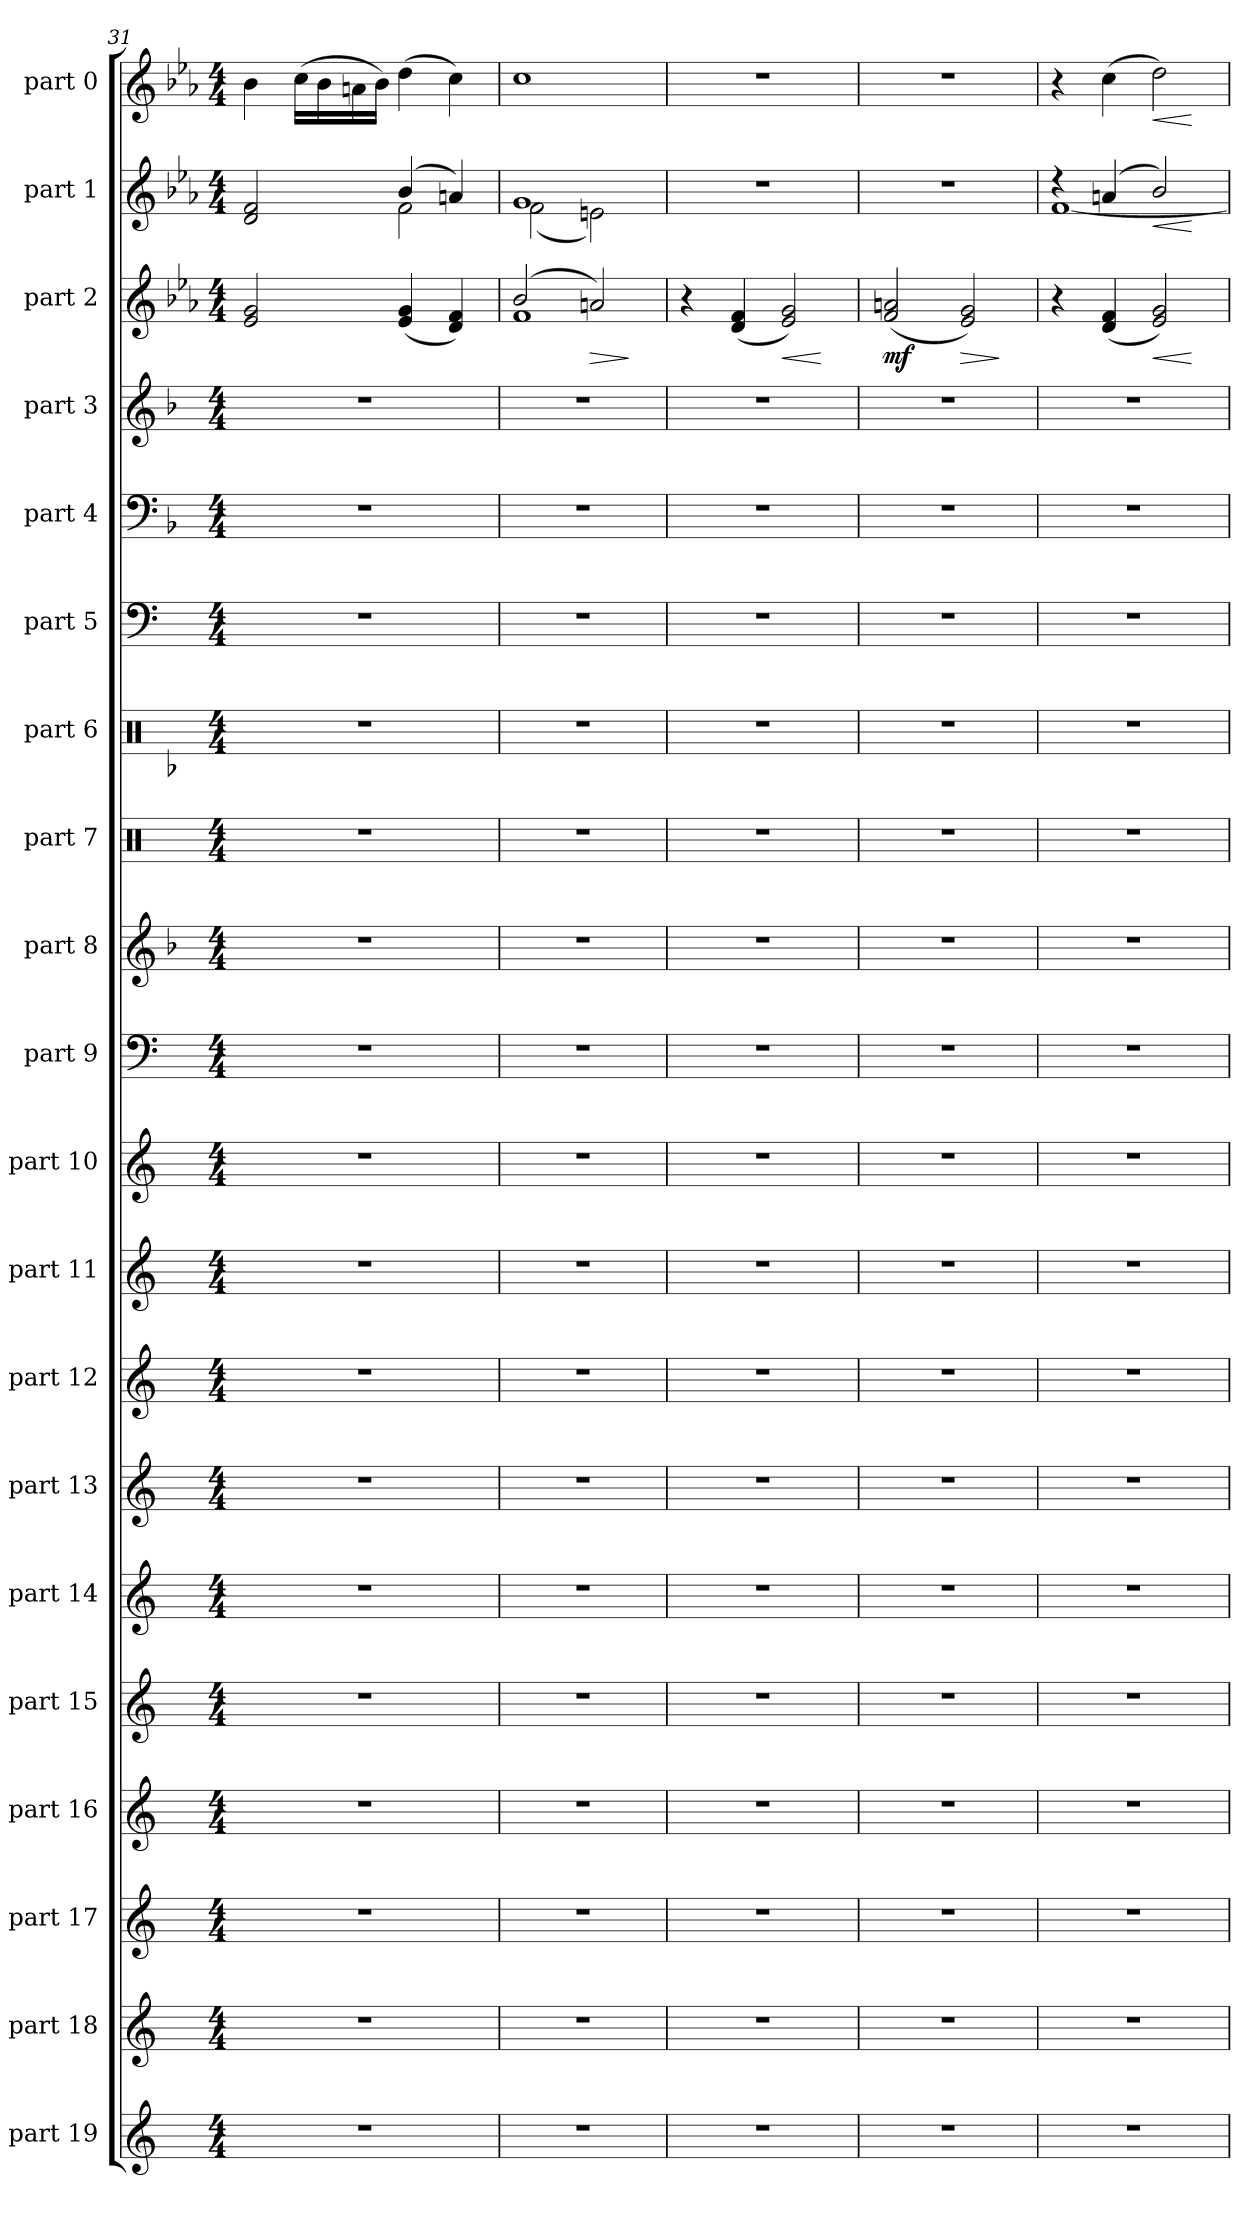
**kern	**kern	**kern	**kern	**kern	**kern	**kern	**kern	**kern	**kern	**kern	**kern	**kern	**kern	**kern	**kern	**kern	**kern	**dynam	**kern	**dynam	**kern	**dynam
*part20	*part19	*part18	*part17	*part16	*part15	*part14	*part13	*part12	*part11	*part10	*part9	*part8	*part7	*part6	*part5	*part4	*part3	*part3	*part2	*part2	*part1	*part1
*staff20	*staff19	*staff18	*staff17	*staff16	*staff15	*staff14	*staff13	*staff12	*staff11	*staff10	*staff9	*staff8	*staff7	*staff6	*staff5	*staff4	*staff3	*staff3	*staff2	*staff2	*staff1	*staff1
*I"part 19	*I"part 18	*I"part 17	*I"part 16	*I"part 15	*I"part 14	*I"part 13	*I"part 12	*I"part 11	*I"part 10	*I"part 9	*I"part 8	*I"part 7	*I"part 6	*I"part 5	*I"part 4	*I"part 3	*I"part 2	*	*I"part 1	*	*I"part 0	*
!!LO:PB:g=z
*clefG2	*clefG2	*clefG2	*clefG2	*clefG2	*clefG2	*clefG2	*clefG2	*clefG2	*clefG2	*clefF4	*clefG2	*clefX	*clefX	*clefF4	*clefF4	*clefG2	*clefG2	*	*clefG2	*	*clefG2	*
*	*	*ITrd-2c-3	*ITrd-2c-3	*	*	*	*ITrd-3c-5	*ITrd1c2	*ITrd1c2	*ITrd-2c-3	*ITrd1c2	*ITrd-2c-3	*ITrd1c2	*ITrd-2c-3	*ITrd1c2	*ITrd1c2	*	*	*	*	*	*
*k[]	*k[]	*k[b-e-a-]	*k[b-e-a-]	*k[]	*k[]	*k[]	*k[b-]	*k[b-e-]	*k[b-e-]	*k[b-e-a-]	*k[b-e-a-]	*k[b-e-a-]	*k[b-e-a-]	*k[b-e-a-]	*k[b-e-a-]	*k[b-e-a-]	*k[b-e-a-]	*	*k[b-e-a-]	*	*k[b-e-a-]	*
*M4/4	*M4/4	*M4/4	*M4/4	*M4/4	*M4/4	*M4/4	*M4/4	*M4/4	*M4/4	*M4/4	*M4/4	*M4/4	*M4/4	*M4/4	*M4/4	*M4/4	*M4/4	*	*M4/4	*	*M4/4	*
=31	=31	=31	=31	=31	=31	=31	=31	=31	=31	=31	=31	=31	=31	=31	=31	=31	=31	=31	=31	=31	=31	=31
*	*	*	*	*	*	*	*	*	*	*	*	*	*	*	*	*	*	*	*^	*	*	*
1r	1r	1r	1r	1r	1r	1r	1r	1r	1r	1r	1r	1r	1r	1r	1r	1r	2e-/ 2g/	.	2d/ 2f/	2ryy	.	4b-\	.
.	.	.	.	.	.	.	.	.	.	.	.	.	.	.	.	.	.	.	.	.	.	(>16cc\LL	.
.	.	.	.	.	.	.	.	.	.	.	.	.	.	.	.	.	.	.	.	.	.	16b-\	.
.	.	.	.	.	.	.	.	.	.	.	.	.	.	.	.	.	.	.	.	.	.	16an\	.
.	.	.	.	.	.	.	.	.	.	.	.	.	.	.	.	.	.	.	.	.	.	16b-\JJ)	.
.	.	.	.	.	.	.	.	.	.	.	.	.	.	.	.	.	(<4e-/ 4g/	.	(>4b-/	2f\	.	(>4dd\	.
.	.	.	.	.	.	.	.	.	.	.	.	.	.	.	.	.	4d/ 4f/)	.	4an/)	.	.	4cc\)	.
=32	=32	=32	=32	=32	=32	=32	=32	=32	=32	=32	=32	=32	=32	=32	=32	=32	=32	=32	=32	=32	=32	=32	=32
*	*	*	*	*	*	*	*	*	*	*	*	*	*	*	*	*	*^	*	*	*	*	*	*
1r	1r	1r	1r	1r	1r	1r	1r	1r	1r	1r	1r	1r	1r	1r	1r	1r	(>2b-/	1f	.	1g	(<2f\	.	1cc	.
!	!	!	!	!	!	!	!	!	!	!	!	!	!	!	!	!	!	!	!LO:HP:b	!	!	!	!	!
.	.	.	.	.	.	.	.	.	.	.	.	.	.	.	.	.	2an/)	.	>	.	2en\)	.	.	.
*	*	*	*	*	*	*	*	*	*	*	*	*	*	*	*	*	*v	*v	*	*	*	*	*	*
*	*	*	*	*	*	*	*	*	*	*	*	*	*	*	*	*	*	*	*v	*v	*	*	*
.	.	.	.	.	.	.	.	.	.	.	.	.	.	.	.	.	.	]	.	.	.	.
=33	=33	=33	=33	=33	=33	=33	=33	=33	=33	=33	=33	=33	=33	=33	=33	=33	=33	=33	=33	=33	=33	=33
1r	1r	1r	1r	1r	1r	1r	1r	1r	1r	1r	1r	1r	1r	1r	1r	1r	4r	.	1r	.	1r	.
.	.	.	.	.	.	.	.	.	.	.	.	.	.	.	.	.	(<4d/ 4f/	.	.	.	.	.
!	!	!	!	!	!	!	!	!	!	!	!	!	!	!	!	!	!	!LO:HP:b	!	!	!	!
.	.	.	.	.	.	.	.	.	.	.	.	.	.	.	.	.	2e-/ 2g/)	<	.	.	.	.
.	.	.	.	.	.	.	.	.	.	.	.	.	.	.	.	.	.	[	.	.	.	.
=34	=34	=34	=34	=34	=34	=34	=34	=34	=34	=34	=34	=34	=34	=34	=34	=34	=34	=34	=34	=34	=34	=34
!	!	!	!	!	!	!	!	!	!	!	!	!	!	!	!	!	!	!LO:DY:b	!	!	!	!
1r	1r	1r	1r	1r	1r	1r	1r	1r	1r	1r	1r	1r	1r	1r	1r	1r	(<2f/ 2an/	mf	1r	.	1r	.
!	!	!	!	!	!	!	!	!	!	!	!	!	!	!	!	!	!	!LO:HP:b	!	!	!	!
.	.	.	.	.	.	.	.	.	.	.	.	.	.	.	.	.	2e-/ 2g/)	>	.	.	.	.
.	.	.	.	.	.	.	.	.	.	.	.	.	.	.	.	.	.	]	.	.	.	.
=35	=35	=35	=35	=35	=35	=35	=35	=35	=35	=35	=35	=35	=35	=35	=35	=35	=35	=35	=35	=35	=35	=35
*	*	*	*	*	*	*	*	*	*	*	*	*	*	*	*	*	*	*	*^	*	*	*
1r	1r	1r	1r	1r	1r	1r	1r	1r	1r	1r	1r	1r	1r	1r	1r	1r	4r	.	4r	[1f	.	4r	.
.	.	.	.	.	.	.	.	.	.	.	.	.	.	.	.	.	(<4d/ 4f/	.	(>4an/	.	.	(>4cc\	.
!	!	!	!	!	!	!	!	!	!	!	!	!	!	!	!	!	!	!LO:HP:b	!	!	!LO:HP:b	!	!LO:HP:b
.	.	.	.	.	.	.	.	.	.	.	.	.	.	.	.	.	2e-/ 2g/)	<	2b-/)	.	<	2dd\)	<
*	*	*	*	*	*	*	*	*	*	*	*	*	*	*	*	*	*	*	*v	*v	*	*	*
.	.	.	.	.	.	.	.	.	.	.	.	.	.	.	.	.	.	[	.	[	.	[
=	=	=	=	=	=	=	=	=	=	=	=	=	=	=	=	=	=	=	=	=	=	=
*-	*-	*-	*-	*-	*-	*-	*-	*-	*-	*-	*-	*-	*-	*-	*-	*-	*-	*-	*-	*-	*-	*-
